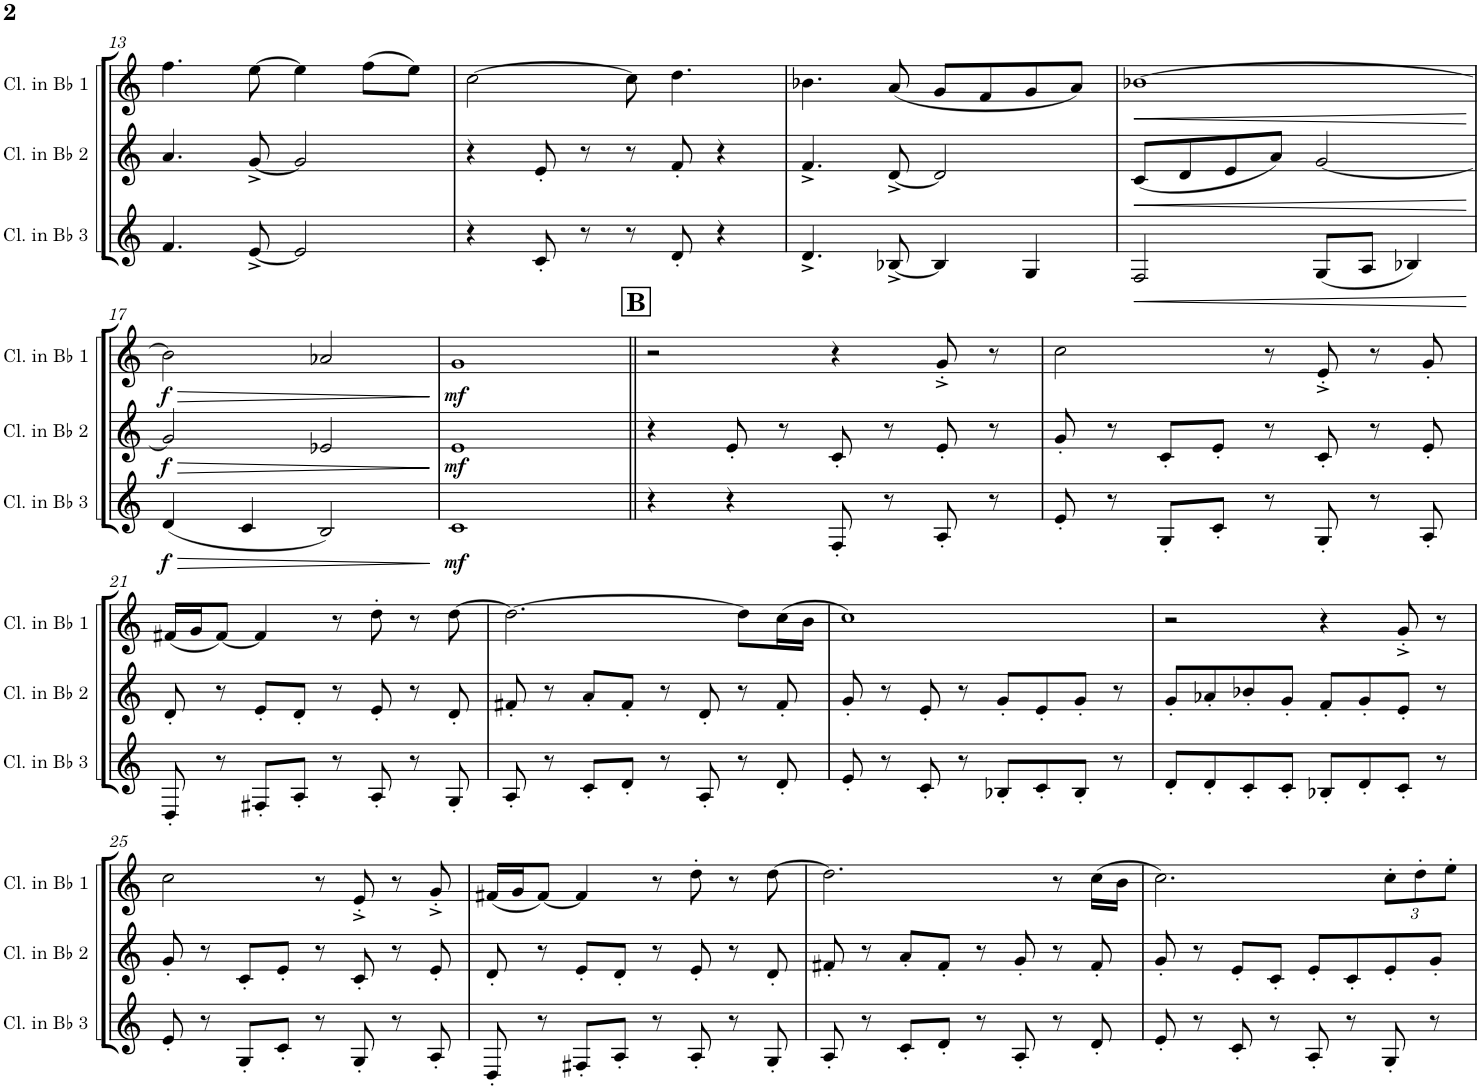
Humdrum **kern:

**kern	**dynam	**kern	**dynam	**kern	**dynam
*part3	*part3	*part2	*part2	*part1	*part1
*staff3	*staff3	*staff2	*staff2	*staff1	*staff1
*I"Clarinet in Bb 3	*	*I"Clarinet in Bb 2	*	*I"Clarinet in Bb 1	*
*I'Cl. in Bb 3	*	*I'Cl. in Bb 2	*	*I'Cl. in Bb 1	*
!!LO:PB:g=z
*clefG2	*	*clefG2	*	*clefG2	*
*Trd1c2	*	*Trd1c2	*	*Trd1c2	*
*k[]	*	*k[]	*	*k[]	*
*M4/4	*	*M4/4	*	*M4/4	*
=13	=13	=13	=13	=13	=13
4.f/	.	4.a/	.	4.ff\	.
[8e^/	.	[8g^/	.	[8ee\	.
2e/]	.	2g/]	.	4ee\]	.
.	.	.	.	(8ff\L	.
.	.	.	.	8ee\J)	.
=14	=14	=14	=14	=14	=14
4r	.	4r	.	[2cc\	.
8c'/	.	8e'/	.	.	.
8r	.	8r	.	.	.
8r	.	8r	.	8cc\]	.
8d'/	.	8f'/	.	4.dd\	.
4r	.	4r	.	.	.
=15	=15	=15	=15	=15	=15
4.d^/	.	4.f^/	.	4.b-X\	.
[8B-X^/	.	[8d^/	.	(8a/	.
4B-/]	.	2d/]	.	8g/L	.
.	.	.	.	8f/	.
4G/	.	.	.	8g/	.
.	.	.	.	8a/J)	.
=16	=16	=16	=16	=16	=16
!	!LO:HP:b	!	!LO:HP:b	!	!LO:HP:b
2F/	<	(8c/L	<	[1b-X	<
.	.	8d/	.	.	.
.	.	8e/	.	.	.
.	.	8a/J)	.	.	.
(8G/L	.	[2g/	.	.	.
8A/J	.	.	.	.	.
4B-X/)	.	.	.	.	.
.	[	.	[	.	[
!!LO:LB:g=z
=17	=17	=17	=17	=17	=17
!	!LO:HP:b	!	!LO:HP:b	!	!LO:HP:b
!	!LO:DY:n=1:b	!	!LO:DY:n=1:b	!	!LO:DY:n=1:b
(4d/	> f	2g/]	> f	2b-\]	> f
4c/	.	.	.	.	.
2B/)	.	2e-X/	.	2a-X/	.
.	]	.	]	.	]
=18	=18	=18	=18	=18	=18
!	!LO:DY:b	!	!LO:DY:b	!	!LO:DY:b
1c	mf	1e	mf	1g	mf
!!LO:REH:place=s1:a:B:cj:fs=14:t=B
=19||	=19||	=19||	=19||	=19||	=19||
4r	.	4r	.	2r	.
4r	.	8e'/	.	.	.
.	.	8r	.	.	.
8F'/	.	8c'/	.	4r	.
8r	.	8r	.	.	.
8A'/	.	8e'/	.	8g'^/	.
8r	.	8r	.	8r	.
=20	=20	=20	=20	=20	=20
8e'/	.	8g'/	.	2cc\	.
8r	.	8r	.	.	.
8G'/L	.	8c'/L	.	.	.
8c'/J	.	8e'/J	.	.	.
8r	.	8r	.	8r	.
8G'/	.	8c'/	.	8e'^/	.
8r	.	8r	.	8r	.
8A'/	.	8e'/	.	8g'/	.
!!LO:LB:g=z
=21	=21	=21	=21	=21	=21
8D'/	.	8d'/	.	(16f#X/LL	.
.	.	.	.	16g/J	.
8r	.	8r	.	[8f#/J)	.
8F#X'/L	.	8e'/L	.	4f#/]	.
8A'/J	.	8d'/J	.	.	.
8r	.	8r	.	8r	.
8A'/	.	8e'/	.	8dd'\	.
8r	.	8r	.	8r	.
8G'/	.	8d'/	.	[8dd\	.
=22	=22	=22	=22	=22	=22
8A'/	.	8f#X'/	.	2.dd\_	.
8r	.	8r	.	.	.
8c'/L	.	8a'/L	.	.	.
8d'/J	.	8f#'/J	.	.	.
8r	.	8r	.	.	.
8A'/	.	8d'/	.	.	.
8r	.	8r	.	8dd\L]	.
8d'/	.	8f#'/	.	(16cc\L	.
.	.	.	.	16b\JJ	.
=23	=23	=23	=23	=23	=23
8e'/	.	8g'/	.	1cc)	.
8r	.	8r	.	.	.
8c'/	.	8e'/	.	.	.
8r	.	8r	.	.	.
8B-X'/L	.	8g'/L	.	.	.
8c'/	.	8e'/	.	.	.
8B-'/J	.	8g'/J	.	.	.
8r	.	8r	.	.	.
=24	=24	=24	=24	=24	=24
8d'/L	.	8g'/L	.	2r	.
8d'/	.	8a-X'/	.	.	.
8c'/	.	8b-X'/	.	.	.
8c'/J	.	8g'/J	.	.	.
8B-X'/L	.	8f'/L	.	4r	.
8d'/	.	8g'/	.	.	.
8c'/J	.	8e'/J	.	8g'^/	.
8r	.	8r	.	8r	.
!!LO:LB:g=z
=25	=25	=25	=25	=25	=25
8e'/	.	8g'/	.	2cc\	.
8r	.	8r	.	.	.
8G'/L	.	8c'/L	.	.	.
8c'/J	.	8e'/J	.	.	.
8r	.	8r	.	8r	.
8G'/	.	8c'/	.	8e'^/	.
8r	.	8r	.	8r	.
8A'/	.	8e'/	.	8g'^/	.
=26	=26	=26	=26	=26	=26
8D'/	.	8d'/	.	(16f#X/LL	.
.	.	.	.	16g/J	.
8r	.	8r	.	[8f#/J)	.
8F#X'/L	.	8e'/L	.	4f#/]	.
8A'/J	.	8d'/J	.	.	.
8r	.	8r	.	8r	.
8A'/	.	8e'/	.	8dd'\	.
8r	.	8r	.	8r	.
8G'/	.	8d'/	.	[8dd\	.
=27	=27	=27	=27	=27	=27
8A'/	.	8f#X'/	.	2.dd\]	.
8r	.	8r	.	.	.
8c'/L	.	8a'/L	.	.	.
8d'/J	.	8f#'/J	.	.	.
8r	.	8r	.	.	.
8A'/	.	8g'/	.	.	.
8r	.	8r	.	8r	.
8d'/	.	8f#'/	.	(16cc\LL	.
.	.	.	.	16b\JJ	.
=28	=28	=28	=28	=28	=28
8e'/	.	8g'/	.	2.cc\)	.
8r	.	8r	.	.	.
8c'/	.	8e'/L	.	.	.
8r	.	8c'/J	.	.	.
8A'/	.	8e'/L	.	.	.
8r	.	8c'/	.	.	.
*	*	*	*	*Xbrackettup	*
8G'/	.	8e'/	.	12cc'\L	.
.	.	.	.	12dd'\	.
8r	.	8g'/J	.	.	.
.	.	.	.	12ee'\J	.
=	=	=	=	=	=
*-	*-	*-	*-	*-	*-
